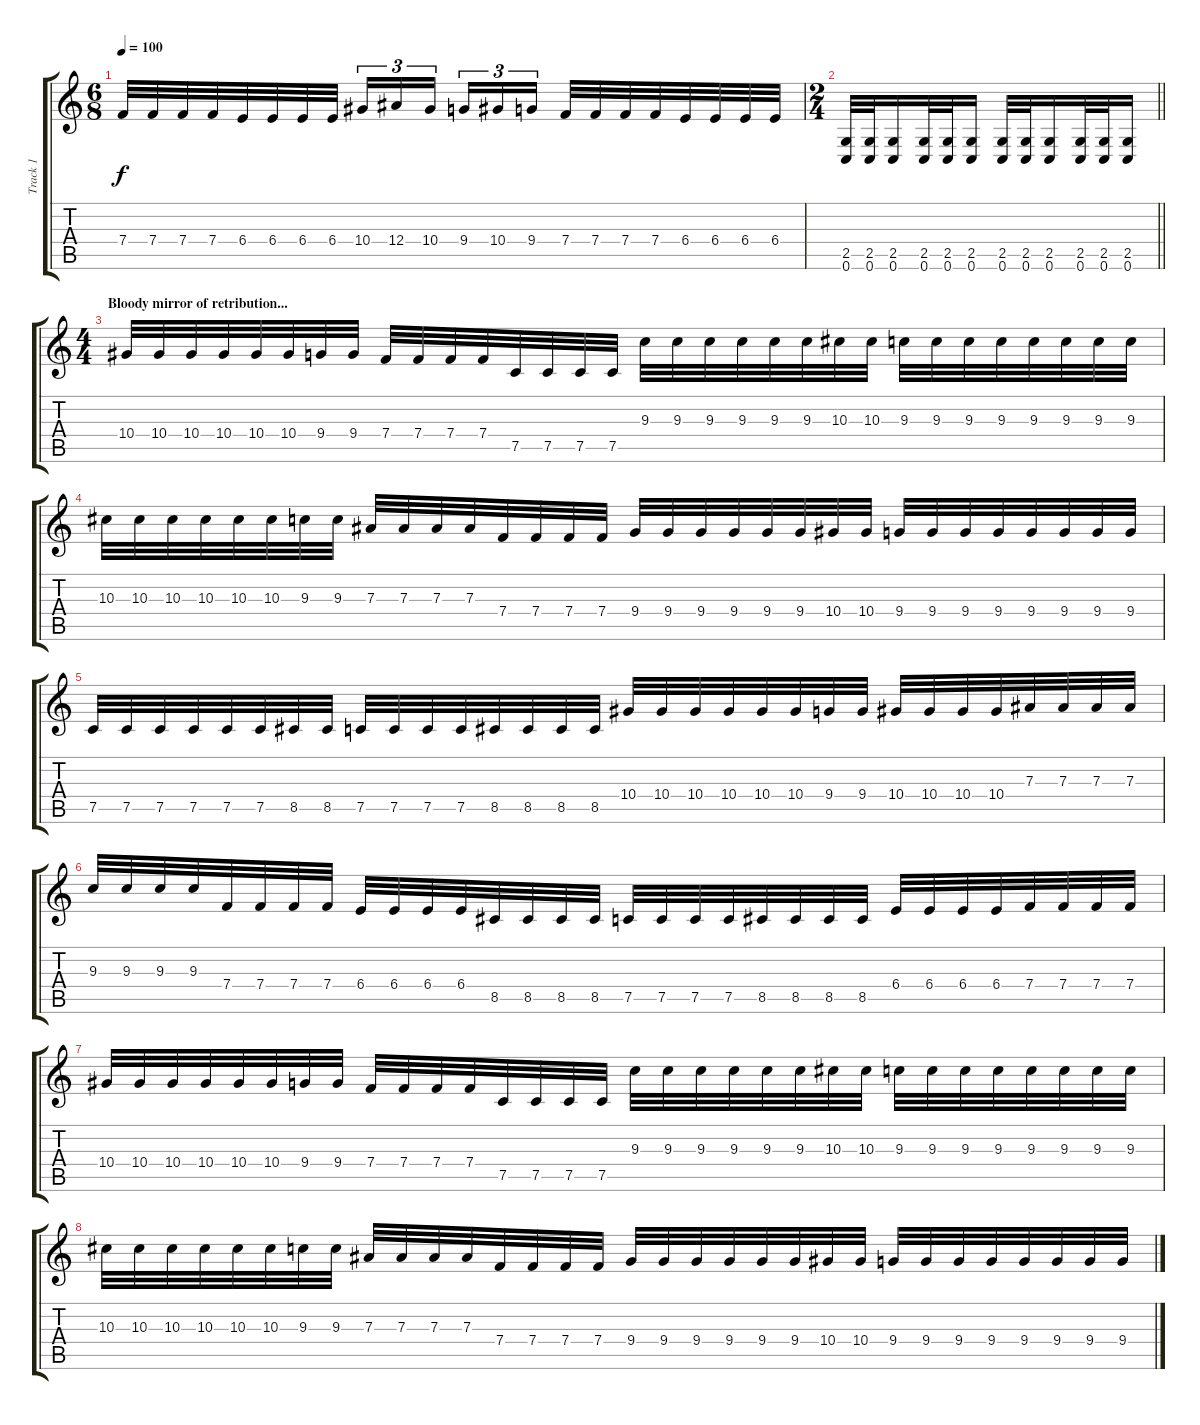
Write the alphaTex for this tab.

\track ("Track 1" "Track 1") {instrument overdrivenguitar}
\staff {score tabs}
\tuning (C4 G3 Eb3 Bb2 F2 C2) {hide}
\ts (6 8)
\tempo 100
\clef g2
\ks c
7.4.32{dy f} 7.4.32 7.4.32 7.4.32 6.4.32 6.4.32 6.4.32 6.4.32{beam splitsecondary} 10.4.16{tu (3 2)} 12.4.16{tu (3 2)} 10.4.16{tu (3 2)} 9.4.16{tu (3 2)} 10.4.16{tu (3 2)} 9.4.16{tu (3 2) beam splitsecondary} 7.4.32 7.4.32 7.4.32 7.4.32 6.4.32 6.4.32 6.4.32 6.4.32 |
\ts (2 4)
\barLineRight lightlight
(2.5 0.6).32 (2.5 0.6).32 (2.5 0.6).16 (2.5 0.6).32 (2.5 0.6).32 (2.5 0.6).16 (2.5 0.6).32 (2.5 0.6).32 (2.5 0.6).16 (2.5 0.6).32 (2.5 0.6).32 (2.5 0.6).16 |
\ts (4 4)
\section ("" "Bloody mirror of retribution...")
10.4.32 10.4.32 10.4.32 10.4.32 10.4.32 10.4.32 9.4.32 9.4.32 7.4.32 7.4.32 7.4.32 7.4.32 7.5.32 7.5.32 7.5.32 7.5.32 9.3.32 9.3.32 9.3.32 9.3.32 9.3.32 9.3.32 10.3.32 10.3.32 9.3.32 9.3.32 9.3.32 9.3.32 9.3.32 9.3.32 9.3.32 9.3.32 |
10.3.32 10.3.32 10.3.32 10.3.32 10.3.32 10.3.32 9.3.32 9.3.32 7.3.32 7.3.32 7.3.32 7.3.32 7.4.32 7.4.32 7.4.32 7.4.32 9.4.32 9.4.32 9.4.32 9.4.32 9.4.32 9.4.32 10.4.32 10.4.32 9.4.32 9.4.32 9.4.32 9.4.32 9.4.32 9.4.32 9.4.32 9.4.32 |
7.5.32 7.5.32 7.5.32 7.5.32 7.5.32 7.5.32 8.5.32 8.5.32 7.5.32 7.5.32 7.5.32 7.5.32 8.5.32 8.5.32 8.5.32 8.5.32 10.4.32 10.4.32 10.4.32 10.4.32 10.4.32 10.4.32 9.4.32 9.4.32 10.4.32 10.4.32 10.4.32 10.4.32 7.3.32 7.3.32 7.3.32 7.3.32 |
9.3.32 9.3.32 9.3.32 9.3.32 7.4.32 7.4.32 7.4.32 7.4.32 6.4.32 6.4.32 6.4.32 6.4.32 8.5.32 8.5.32 8.5.32 8.5.32 7.5.32 7.5.32 7.5.32 7.5.32 8.5.32 8.5.32 8.5.32 8.5.32 6.4.32 6.4.32 6.4.32 6.4.32 7.4.32 7.4.32 7.4.32 7.4.32 |
10.4.32 10.4.32 10.4.32 10.4.32 10.4.32 10.4.32 9.4.32 9.4.32 7.4.32 7.4.32 7.4.32 7.4.32 7.5.32 7.5.32 7.5.32 7.5.32 9.3.32 9.3.32 9.3.32 9.3.32 9.3.32 9.3.32 10.3.32 10.3.32 9.3.32 9.3.32 9.3.32 9.3.32 9.3.32 9.3.32 9.3.32 9.3.32 |
10.3.32 10.3.32 10.3.32 10.3.32 10.3.32 10.3.32 9.3.32 9.3.32 7.3.32 7.3.32 7.3.32 7.3.32 7.4.32 7.4.32 7.4.32 7.4.32 9.4.32 9.4.32 9.4.32 9.4.32 9.4.32 9.4.32 10.4.32 10.4.32 9.4.32 9.4.32 9.4.32 9.4.32 9.4.32 9.4.32 9.4.32 9.4.32
